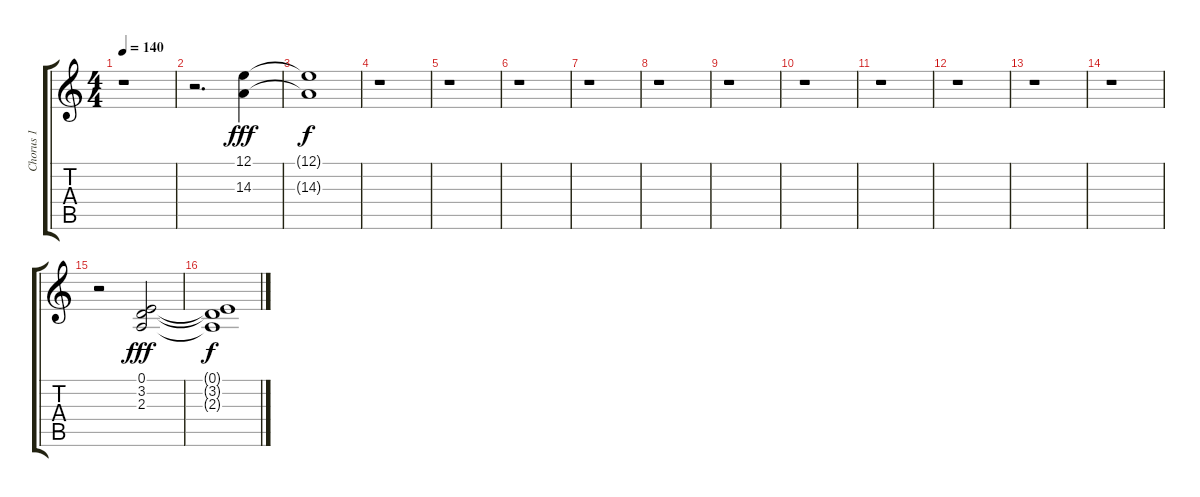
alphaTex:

\track ("Chorus 1" "Chorus 1") {instrument choiraahs}
\staff {score tabs}
\tuning (E4 B3 G3 D3 A2 E2) {hide}
\ts (4 4)
\tempo 140
\clef g2
\ks c
r.1{dy fff} |
r.2{d} (12.1 14.3).4 |
(12.1{t} 14.3{t}).1{dy f} |
r.1 |
r.1 |
r.1 |
r.1 |
r.1 |
r.1 |
r.1 |
r.1 |
r.1 |
r.1 |
r.1 |
r.2 (0.1 3.2 2.3).2{dy fff} |
(0.1{t} 3.2{t} 2.3{t}).1{dy f}
